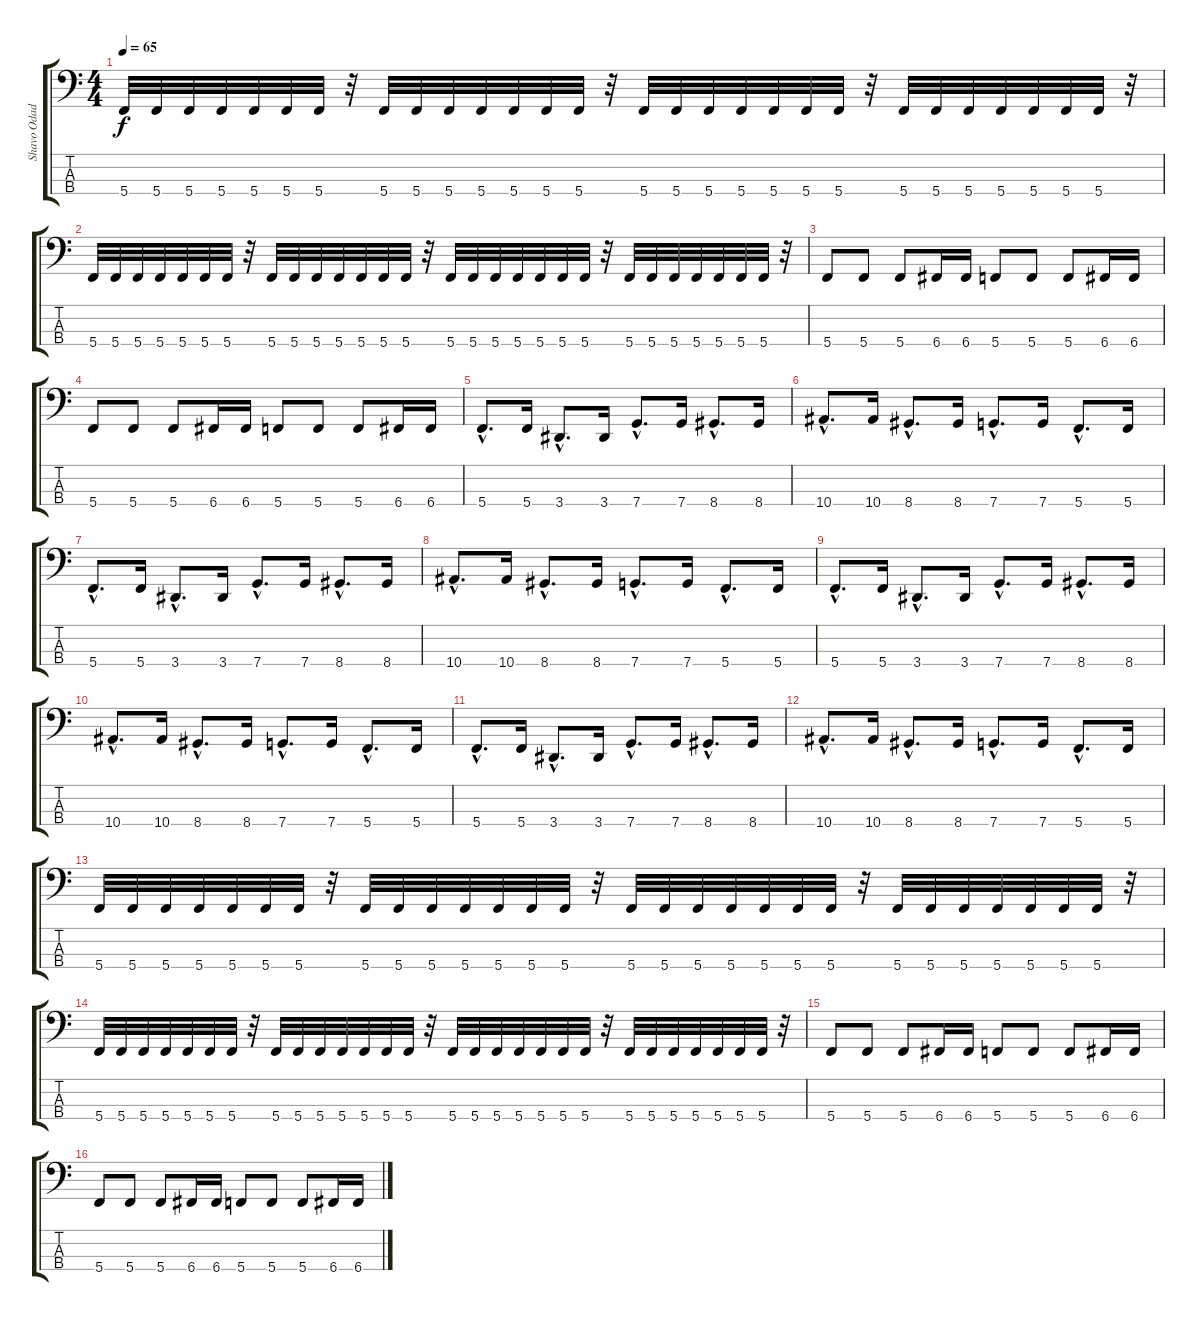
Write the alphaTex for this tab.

\track ("Shavo Odadjian: Bass " "Shavo Odad") {instrument electricbassfinger}
\staff {score tabs}
\tuning (F2 C2 G1 C1) {hide}
\ts (4 4)
\tempo 65
\clef f4
\ks c
5.4.32{dy f} 5.4.32 5.4.32 5.4.32 5.4.32 5.4.32 5.4.32 r.32 5.4.32 5.4.32 5.4.32 5.4.32 5.4.32 5.4.32 5.4.32 r.32 5.4.32 5.4.32 5.4.32 5.4.32 5.4.32 5.4.32 5.4.32 r.32 5.4.32 5.4.32 5.4.32 5.4.32 5.4.32 5.4.32 5.4.32 r.32 |
5.4.32 5.4.32 5.4.32 5.4.32 5.4.32 5.4.32 5.4.32 r.32 5.4.32 5.4.32 5.4.32 5.4.32 5.4.32 5.4.32 5.4.32 r.32 5.4.32 5.4.32 5.4.32 5.4.32 5.4.32 5.4.32 5.4.32 r.32 5.4.32 5.4.32 5.4.32 5.4.32 5.4.32 5.4.32 5.4.32 r.32 |
5.4.8 5.4.8 5.4.8 6.4.16 6.4.16 5.4.8 5.4.8 5.4.8 6.4.16 6.4.16 |
5.4.8 5.4.8 5.4.8 6.4.16 6.4.16 5.4.8 5.4.8 5.4.8 6.4.16 6.4.16 |
5.4{hac}.8{d} 5.4.16 3.4{hac}.8{d} 3.4.16 7.4{hac}.8{d} 7.4.16 8.4{hac}.8{d} 8.4.16 |
10.4{hac}.8{d} 10.4.16 8.4{hac}.8{d} 8.4.16 7.4{hac}.8{d} 7.4.16 5.4{hac}.8{d} 5.4.16 |
5.4{hac}.8{d} 5.4.16 3.4{hac}.8{d} 3.4.16 7.4{hac}.8{d} 7.4.16 8.4{hac}.8{d} 8.4.16 |
10.4{hac}.8{d} 10.4.16 8.4{hac}.8{d} 8.4.16 7.4{hac}.8{d} 7.4.16 5.4{hac}.8{d} 5.4.16 |
5.4{hac}.8{d} 5.4.16 3.4{hac}.8{d} 3.4.16 7.4{hac}.8{d} 7.4.16 8.4{hac}.8{d} 8.4.16 |
10.4{hac}.8{d} 10.4.16 8.4{hac}.8{d} 8.4.16 7.4{hac}.8{d} 7.4.16 5.4{hac}.8{d} 5.4.16 |
5.4{hac}.8{d} 5.4.16 3.4{hac}.8{d} 3.4.16 7.4{hac}.8{d} 7.4.16 8.4{hac}.8{d} 8.4.16 |
10.4{hac}.8{d} 10.4.16 8.4{hac}.8{d} 8.4.16 7.4{hac}.8{d} 7.4.16 5.4{hac}.8{d} 5.4.16 |
5.4.32 5.4.32 5.4.32 5.4.32 5.4.32 5.4.32 5.4.32 r.32 5.4.32 5.4.32 5.4.32 5.4.32 5.4.32 5.4.32 5.4.32 r.32 5.4.32 5.4.32 5.4.32 5.4.32 5.4.32 5.4.32 5.4.32 r.32 5.4.32 5.4.32 5.4.32 5.4.32 5.4.32 5.4.32 5.4.32 r.32 |
5.4.32 5.4.32 5.4.32 5.4.32 5.4.32 5.4.32 5.4.32 r.32 5.4.32 5.4.32 5.4.32 5.4.32 5.4.32 5.4.32 5.4.32 r.32 5.4.32 5.4.32 5.4.32 5.4.32 5.4.32 5.4.32 5.4.32 r.32 5.4.32 5.4.32 5.4.32 5.4.32 5.4.32 5.4.32 5.4.32 r.32 |
5.4.8 5.4.8 5.4.8 6.4.16 6.4.16 5.4.8 5.4.8 5.4.8 6.4.16 6.4.16 |
5.4.8 5.4.8 5.4.8 6.4.16 6.4.16 5.4.8 5.4.8 5.4.8 6.4.16 6.4.16
